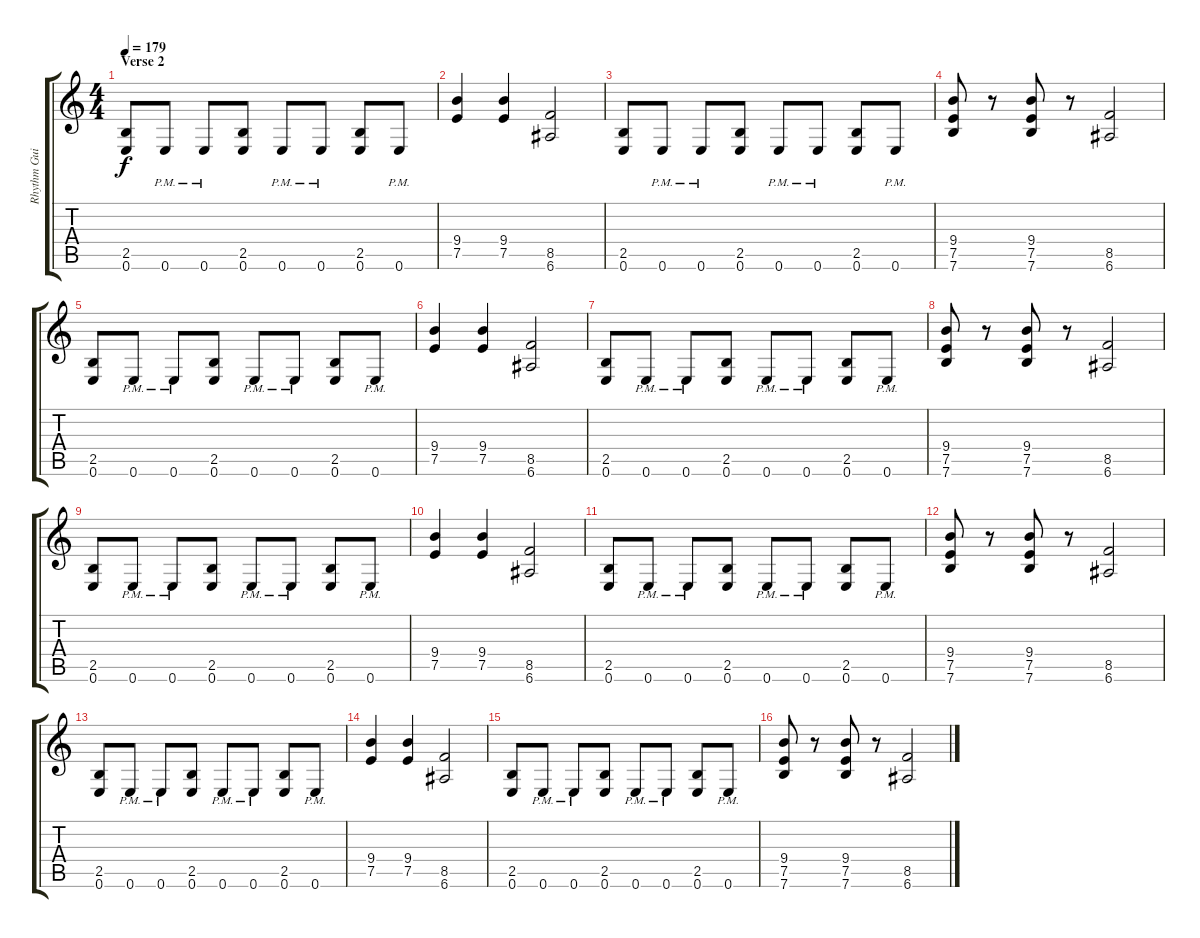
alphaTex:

\track ("Rhythm Guitar" "Rhythm Gui") {instrument distortionguitar}
\staff {score tabs}
\tuning (E4 B3 G3 D3 A2 E2) {hide}
\ts (4 4)
\section ("" "Verse 2")
\tempo 179
\clef g2
\ks c
(2.5 0.6).8{dy f} 0.6{pm}.8 0.6{pm}.8 (2.5 0.6).8 0.6{pm}.8 0.6{pm}.8 (2.5 0.6).8 0.6{pm}.8 |
(9.4 7.5).4 (9.4 7.5).4 (8.5 6.6).2 |
(2.5 0.6).8 0.6{pm}.8 0.6{pm}.8 (2.5 0.6).8 0.6{pm}.8 0.6{pm}.8 (2.5 0.6).8 0.6{pm}.8 |
(9.4 7.5 7.6).8 r.8 (9.4 7.5 7.6).8 r.8 (8.5 6.6).2 |
(2.5 0.6).8 0.6{pm}.8 0.6{pm}.8 (2.5 0.6).8 0.6{pm}.8 0.6{pm}.8 (2.5 0.6).8 0.6{pm}.8 |
(9.4 7.5).4 (9.4 7.5).4 (8.5 6.6).2 |
(2.5 0.6).8 0.6{pm}.8 0.6{pm}.8 (2.5 0.6).8 0.6{pm}.8 0.6{pm}.8 (2.5 0.6).8 0.6{pm}.8 |
(9.4 7.5 7.6).8 r.8 (9.4 7.5 7.6).8 r.8 (8.5 6.6).2 |
(2.5 0.6).8 0.6{pm}.8 0.6{pm}.8 (2.5 0.6).8 0.6{pm}.8 0.6{pm}.8 (2.5 0.6).8 0.6{pm}.8 |
(9.4 7.5).4 (9.4 7.5).4 (8.5 6.6).2 |
(2.5 0.6).8 0.6{pm}.8 0.6{pm}.8 (2.5 0.6).8 0.6{pm}.8 0.6{pm}.8 (2.5 0.6).8 0.6{pm}.8 |
(9.4 7.5 7.6).8 r.8 (9.4 7.5 7.6).8 r.8 (8.5 6.6).2 |
(2.5 0.6).8 0.6{pm}.8 0.6{pm}.8 (2.5 0.6).8 0.6{pm}.8 0.6{pm}.8 (2.5 0.6).8 0.6{pm}.8 |
(9.4 7.5).4 (9.4 7.5).4 (8.5 6.6).2 |
(2.5 0.6).8 0.6{pm}.8 0.6{pm}.8 (2.5 0.6).8 0.6{pm}.8 0.6{pm}.8 (2.5 0.6).8 0.6{pm}.8 |
(9.4 7.5 7.6).8 r.8 (9.4 7.5 7.6).8 r.8 (8.5 6.6).2
